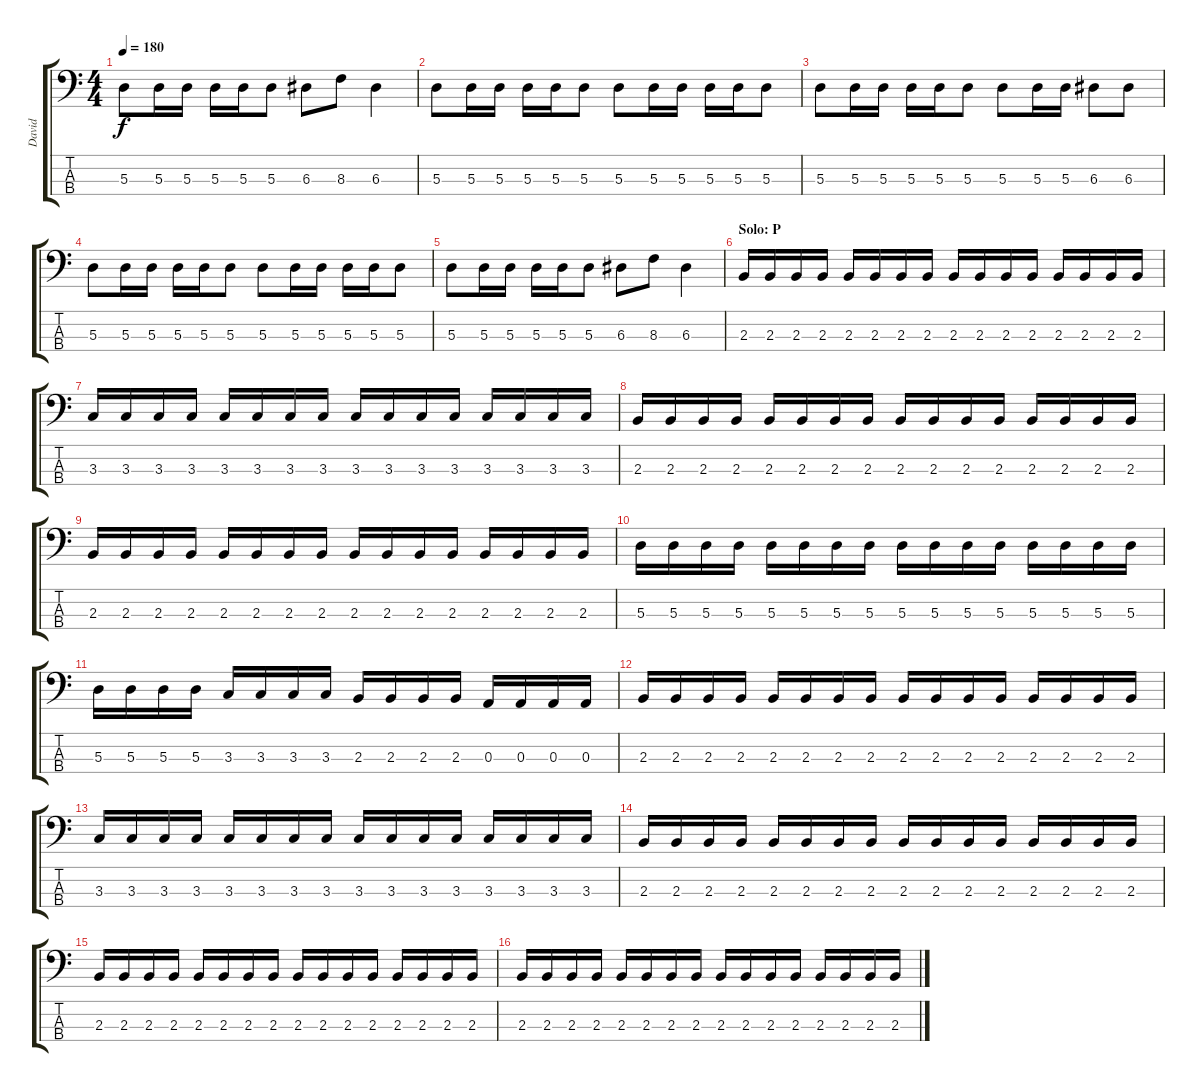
\track ("David" "David") {instrument electricbasspick}
\staff {score tabs}
\tuning (G2 D2 A1 E1) {hide}
\ts (4 4)
\tempo 180
\clef f4
\ks c
5.3.8{dy f} 5.3.16 5.3.16 5.3.16 5.3.16 5.3.8 6.3.8 8.3.8 6.3.4 |
5.3.8 5.3.16 5.3.16 5.3.16 5.3.16 5.3.8 5.3.8 5.3.16 5.3.16 5.3.16 5.3.16 5.3.8 |
5.3.8 5.3.16 5.3.16 5.3.16 5.3.16 5.3.8 5.3.8 5.3.16 5.3.16 6.3.8 6.3.8 |
5.3.8 5.3.16 5.3.16 5.3.16 5.3.16 5.3.8 5.3.8 5.3.16 5.3.16 5.3.16 5.3.16 5.3.8 |
5.3.8 5.3.16 5.3.16 5.3.16 5.3.16 5.3.8 6.3.8 8.3.8 6.3.4 |
\section ("" "Solo: P")
2.3.16 2.3.16 2.3.16 2.3.16 2.3.16 2.3.16 2.3.16 2.3.16 2.3.16 2.3.16 2.3.16 2.3.16 2.3.16 2.3.16 2.3.16 2.3.16 |
3.3.16 3.3.16 3.3.16 3.3.16 3.3.16 3.3.16 3.3.16 3.3.16 3.3.16 3.3.16 3.3.16 3.3.16 3.3.16 3.3.16 3.3.16 3.3.16 |
2.3.16 2.3.16 2.3.16 2.3.16 2.3.16 2.3.16 2.3.16 2.3.16 2.3.16 2.3.16 2.3.16 2.3.16 2.3.16 2.3.16 2.3.16 2.3.16 |
2.3.16 2.3.16 2.3.16 2.3.16 2.3.16 2.3.16 2.3.16 2.3.16 2.3.16 2.3.16 2.3.16 2.3.16 2.3.16 2.3.16 2.3.16 2.3.16 |
5.3.16 5.3.16 5.3.16 5.3.16 5.3.16 5.3.16 5.3.16 5.3.16 5.3.16 5.3.16 5.3.16 5.3.16 5.3.16 5.3.16 5.3.16 5.3.16 |
5.3.16 5.3.16 5.3.16 5.3.16 3.3.16 3.3.16 3.3.16 3.3.16 2.3.16 2.3.16 2.3.16 2.3.16 0.3.16 0.3.16 0.3.16 0.3.16 |
2.3.16 2.3.16 2.3.16 2.3.16 2.3.16 2.3.16 2.3.16 2.3.16 2.3.16 2.3.16 2.3.16 2.3.16 2.3.16 2.3.16 2.3.16 2.3.16 |
3.3.16 3.3.16 3.3.16 3.3.16 3.3.16 3.3.16 3.3.16 3.3.16 3.3.16 3.3.16 3.3.16 3.3.16 3.3.16 3.3.16 3.3.16 3.3.16 |
2.3.16 2.3.16 2.3.16 2.3.16 2.3.16 2.3.16 2.3.16 2.3.16 2.3.16 2.3.16 2.3.16 2.3.16 2.3.16 2.3.16 2.3.16 2.3.16 |
2.3.16 2.3.16 2.3.16 2.3.16 2.3.16 2.3.16 2.3.16 2.3.16 2.3.16 2.3.16 2.3.16 2.3.16 2.3.16 2.3.16 2.3.16 2.3.16 |
2.3.16 2.3.16 2.3.16 2.3.16 2.3.16 2.3.16 2.3.16 2.3.16 2.3.16 2.3.16 2.3.16 2.3.16 2.3.16 2.3.16 2.3.16 2.3.16
